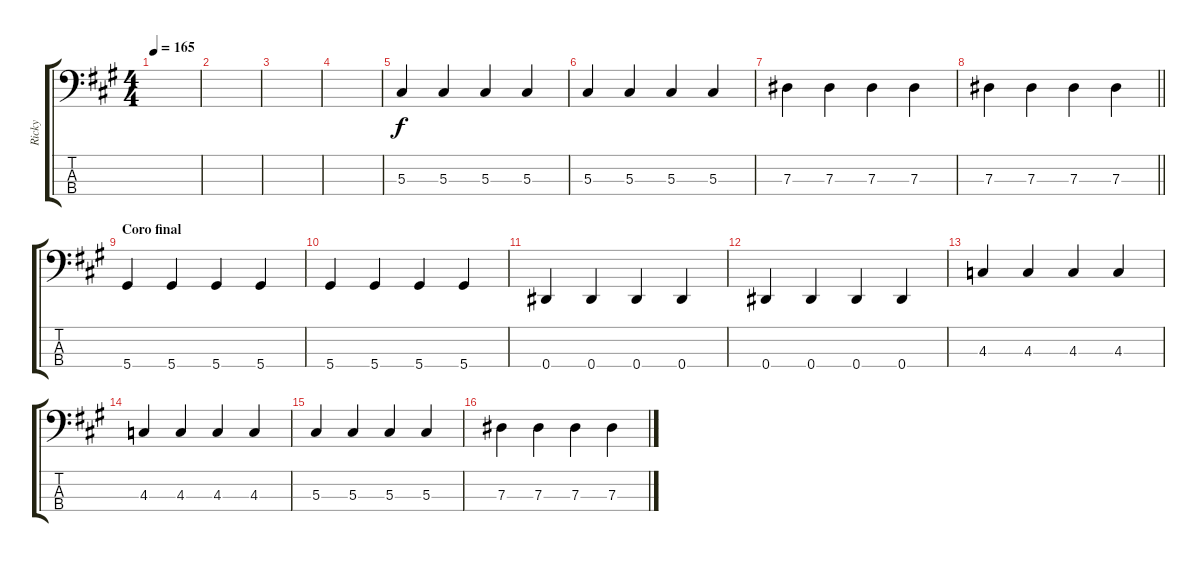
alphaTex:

\track ("Ricky" "Ricky") {instrument acousticbass}
\staff {score tabs}
\tuning (Gb2 Db2 Ab1 Eb1) {hide}
\ts (4 4)
\tempo 165
\clef f4
\ks a
|
|
|
|
5.3.4 5.3.4 5.3.4 5.3.4 |
5.3.4 5.3.4 5.3.4 5.3.4 |
7.3.4 7.3.4 7.3.4 7.3.4 |
\barLineRight lightlight
7.3.4 7.3.4 7.3.4 7.3.4 |
\section ("" "Coro final")
5.4.4 5.4.4 5.4.4 5.4.4 |
5.4.4 5.4.4 5.4.4 5.4.4 |
0.4.4 0.4.4 0.4.4 0.4.4 |
0.4.4 0.4.4 0.4.4 0.4.4 |
4.3.4 4.3.4 4.3.4 4.3.4 |
4.3.4 4.3.4 4.3.4 4.3.4 |
5.3.4 5.3.4 5.3.4 5.3.4 |
7.3.4 7.3.4 7.3.4 7.3.4
